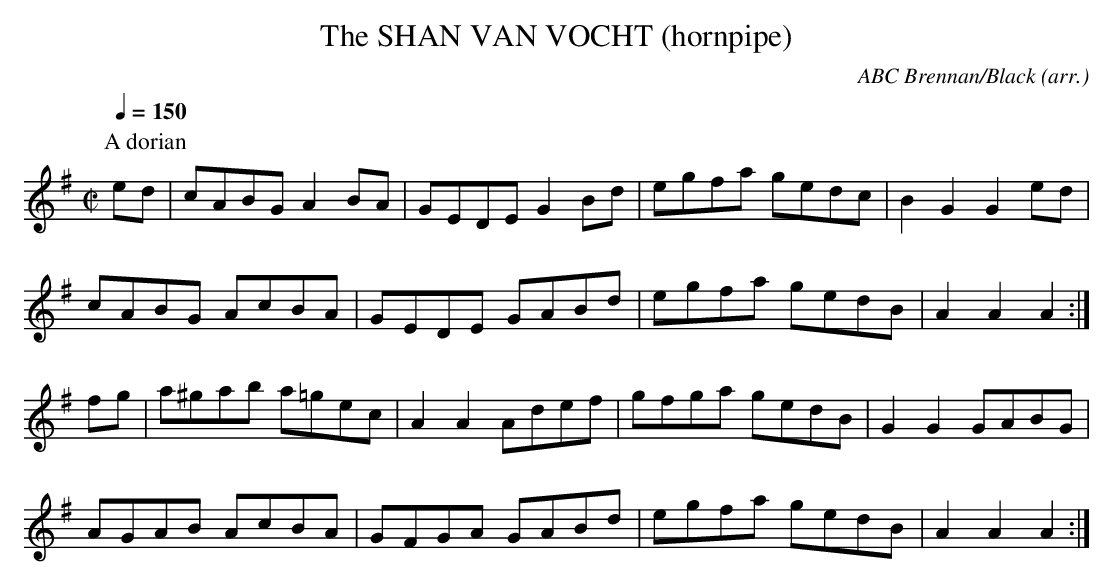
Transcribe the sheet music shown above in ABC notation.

X:1
T:SHAN VAN VOCHT (hornpipe), The
C:ABC Brennan/Black (arr.)
(allegorical name for Ireland). There are a number
of tunes with this (or related) names.
Q:1/4=150
M:C|
L:1/8 % dotted rhythm
K:G
P:A dorian
ed|cABG A2BA|GEDE G2Bd|egfa gedc|B2G2 G2ed|
cABG AcBA|GEDE GABd|egfa gedB|A2A2 A2:|
fg|a^gab a=gec|A2A2Adef|gfga gedB|G2G2 GABG|
AGAB AcBA|GFGA GABd|egfa gedB|A2A2A2:|
